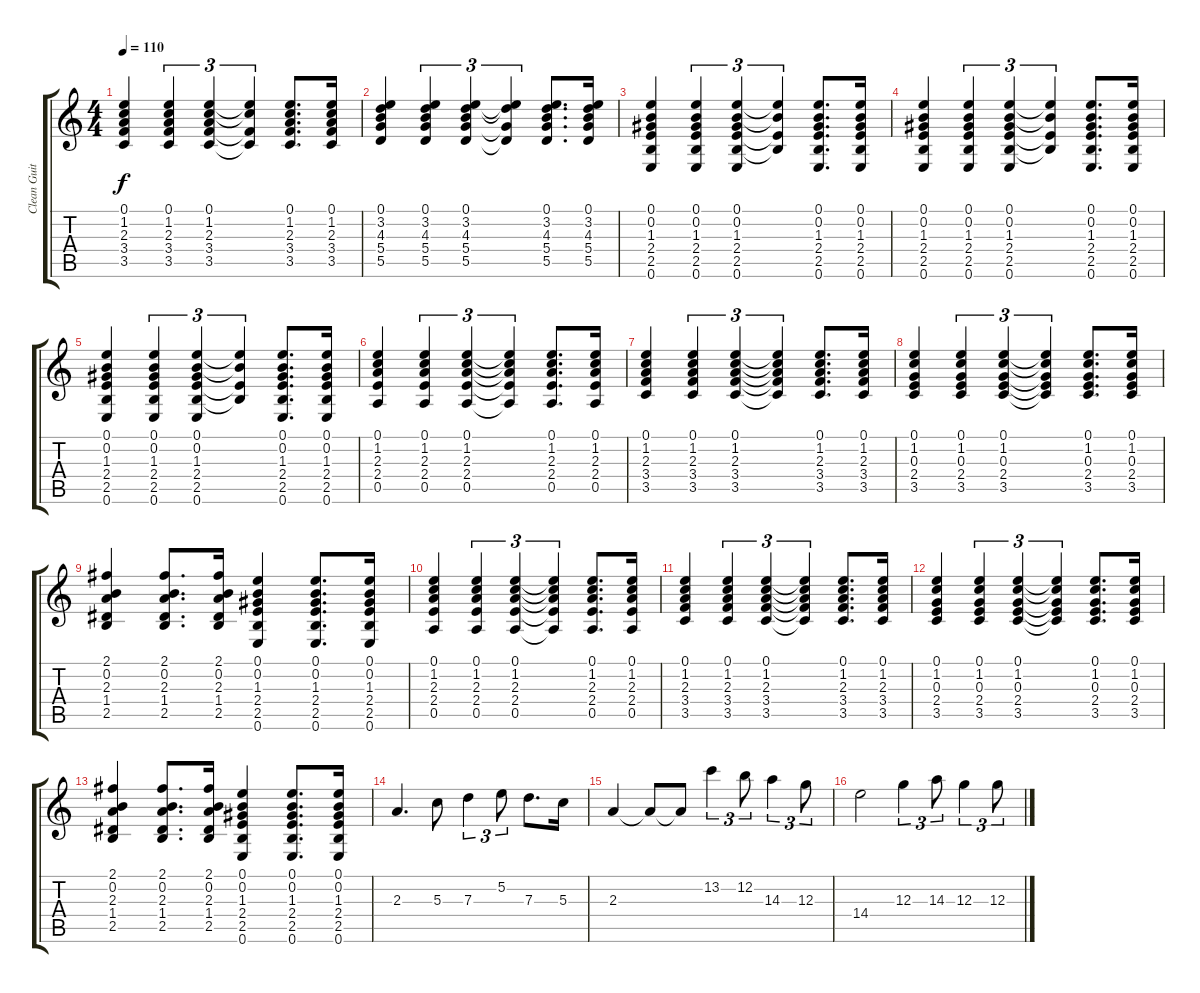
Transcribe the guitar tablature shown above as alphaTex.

\track ("Clean Guitar - Gem Archer" "Clean Guit") {instrument electricguitarclean}
\staff {score tabs}
\tuning (E4 B3 G3 D3 A2 E2) {hide}
\ts (4 4)
\tempo 110
\clef g2
\ks c
(0.1 1.2 2.3 3.4 3.5).4{dy f} (0.1 1.2 2.3 3.4 3.5).4{tu (3 2)} (0.1 1.2 2.3 3.4 3.5).4{tu (3 2)} (0.1{t} 1.2{t} 3.4{t} 3.5{t}).4{tu (3 2)} (0.1 1.2 2.3 3.4 3.5).8{d} (0.1 1.2 2.3 3.4 3.5).16 |
(0.1 3.2 4.3 5.4 5.5).4 (0.1 3.2 4.3 5.4 5.5).4{tu (3 2)} (0.1 3.2 4.3 5.4 5.5).4{tu (3 2)} (0.1{t} 3.2{t} 5.4{t} 5.5{t}).4{tu (3 2)} (0.1 3.2 4.3 5.4 5.5).8{d} (0.1 3.2 4.3 5.4 5.5).16 |
(0.1 0.2 1.3 2.4 2.5 0.6).4 (0.1 0.2 1.3 2.4 2.5 0.6).4{tu (3 2)} (0.1 0.2 1.3 2.4 2.5 0.6).4{tu (3 2)} (0.1{t} 0.2{t} 2.4{t} 2.5{t}).4{tu (3 2)} (0.1 0.2 1.3 2.4 2.5 0.6).8{d} (0.1 0.2 1.3 2.4 2.5 0.6).16 |
(0.1 0.2 1.3 2.4 2.5 0.6).4 (0.1 0.2 1.3 2.4 2.5 0.6).4{tu (3 2)} (0.1 0.2 1.3 2.4 2.5 0.6).4{tu (3 2)} (0.1{t} 0.2{t} 2.4{t} 2.5{t}).4{tu (3 2)} (0.1 0.2 1.3 2.4 2.5 0.6).8{d} (0.1 0.2 1.3 2.4 2.5 0.6).16 |
(0.1 0.2 1.3 2.4 2.5 0.6).4 (0.1 0.2 1.3 2.4 2.5 0.6).4{tu (3 2)} (0.1 0.2 1.3 2.4 2.5 0.6).4{tu (3 2)} (0.1{t} 0.2{t} 2.4{t} 2.5{t}).4{tu (3 2)} (0.1 0.2 1.3 2.4 2.5 0.6).8{d} (0.1 0.2 1.3 2.4 2.5 0.6).16 |
(0.1 1.2 2.3 2.4 0.5).4 (0.1 1.2 2.3 2.4 0.5).4{tu (3 2)} (0.1 1.2 2.3 2.4 0.5).4{tu (3 2)} (0.1{t} 1.2{t} 2.3{t} 2.4{t} 0.5{t}).4{tu (3 2)} (0.1 1.2 2.3 2.4 0.5).8{d} (0.1 1.2 2.3 2.4 0.5).16 |
(0.1 1.2 2.3 3.4 3.5).4 (0.1 1.2 2.3 3.4 3.5).4{tu (3 2)} (0.1 1.2 2.3 3.4 3.5).4{tu (3 2)} (0.1{t} 1.2{t} 2.3{t} 3.4{t} 3.5{t}).4{tu (3 2)} (0.1 1.2 2.3 3.4 3.5).8{d} (0.1 1.2 2.3 3.4 3.5).16 |
(0.1 1.2 0.3 2.4 3.5).4 (0.1 1.2 0.3 2.4 3.5).4{tu (3 2)} (0.1 1.2 0.3 2.4 3.5).4{tu (3 2)} (0.1{t} 1.2{t} 0.3{t} 2.4{t} 3.5{t}).4{tu (3 2)} (0.1 1.2 0.3 2.4 3.5).8{d} (0.1 1.2 0.3 2.4 3.5).16 |
(2.1 0.2 2.3 1.4 2.5).4 (2.1 0.2 2.3 1.4 2.5).8{d} (2.1 0.2 2.3 1.4 2.5).16 (0.1 0.2 1.3 2.4 2.5 0.6).4 (0.1 0.2 1.3 2.4 2.5 0.6).8{d} (0.1 0.2 1.3 2.4 2.5 0.6).16 |
(0.1 1.2 2.3 2.4 0.5).4 (0.1 1.2 2.3 2.4 0.5).4{tu (3 2)} (0.1 1.2 2.3 2.4 0.5).4{tu (3 2)} (0.1{t} 1.2{t} 2.3{t} 2.4{t} 0.5{t}).4{tu (3 2)} (0.1 1.2 2.3 2.4 0.5).8{d} (0.1 1.2 2.3 2.4 0.5).16 |
(0.1 1.2 2.3 3.4 3.5).4 (0.1 1.2 2.3 3.4 3.5).4{tu (3 2)} (0.1 1.2 2.3 3.4 3.5).4{tu (3 2)} (0.1{t} 1.2{t} 2.3{t} 3.4{t} 3.5{t}).4{tu (3 2)} (0.1 1.2 2.3 3.4 3.5).8{d} (0.1 1.2 2.3 3.4 3.5).16 |
(0.1 1.2 0.3 2.4 3.5).4 (0.1 1.2 0.3 2.4 3.5).4{tu (3 2)} (0.1 1.2 0.3 2.4 3.5).4{tu (3 2)} (0.1{t} 1.2{t} 0.3{t} 2.4{t} 3.5{t}).4{tu (3 2)} (0.1 1.2 0.3 2.4 3.5).8{d} (0.1 1.2 0.3 2.4 3.5).16 |
(2.1 0.2 2.3 1.4 2.5).4 (2.1 0.2 2.3 1.4 2.5).8{d} (2.1 0.2 2.3 1.4 2.5).16 (0.1 0.2 1.3 2.4 2.5 0.6).4 (0.1 0.2 1.3 2.4 2.5 0.6).8{d} (0.1 0.2 1.3 2.4 2.5 0.6).16 |
2.3.4{d volume 10 instrument distortionguitar} 5.3.8 7.3.4{tu (3 2)} 5.2.8{tu (3 2)} 7.3.8{d} 5.3.16 |
2.3.4 2.3{t}.8 2.3{t}.8 13.2.4{tu (3 2)} 12.2.8{tu (3 2)} 14.3.4{tu (3 2)} 12.3.8{tu (3 2)} |
14.4.2 12.3.4{tu (3 2)} 14.3.8{tu (3 2)} 12.3.4{tu (3 2)} 12.3.8{tu (3 2)}
